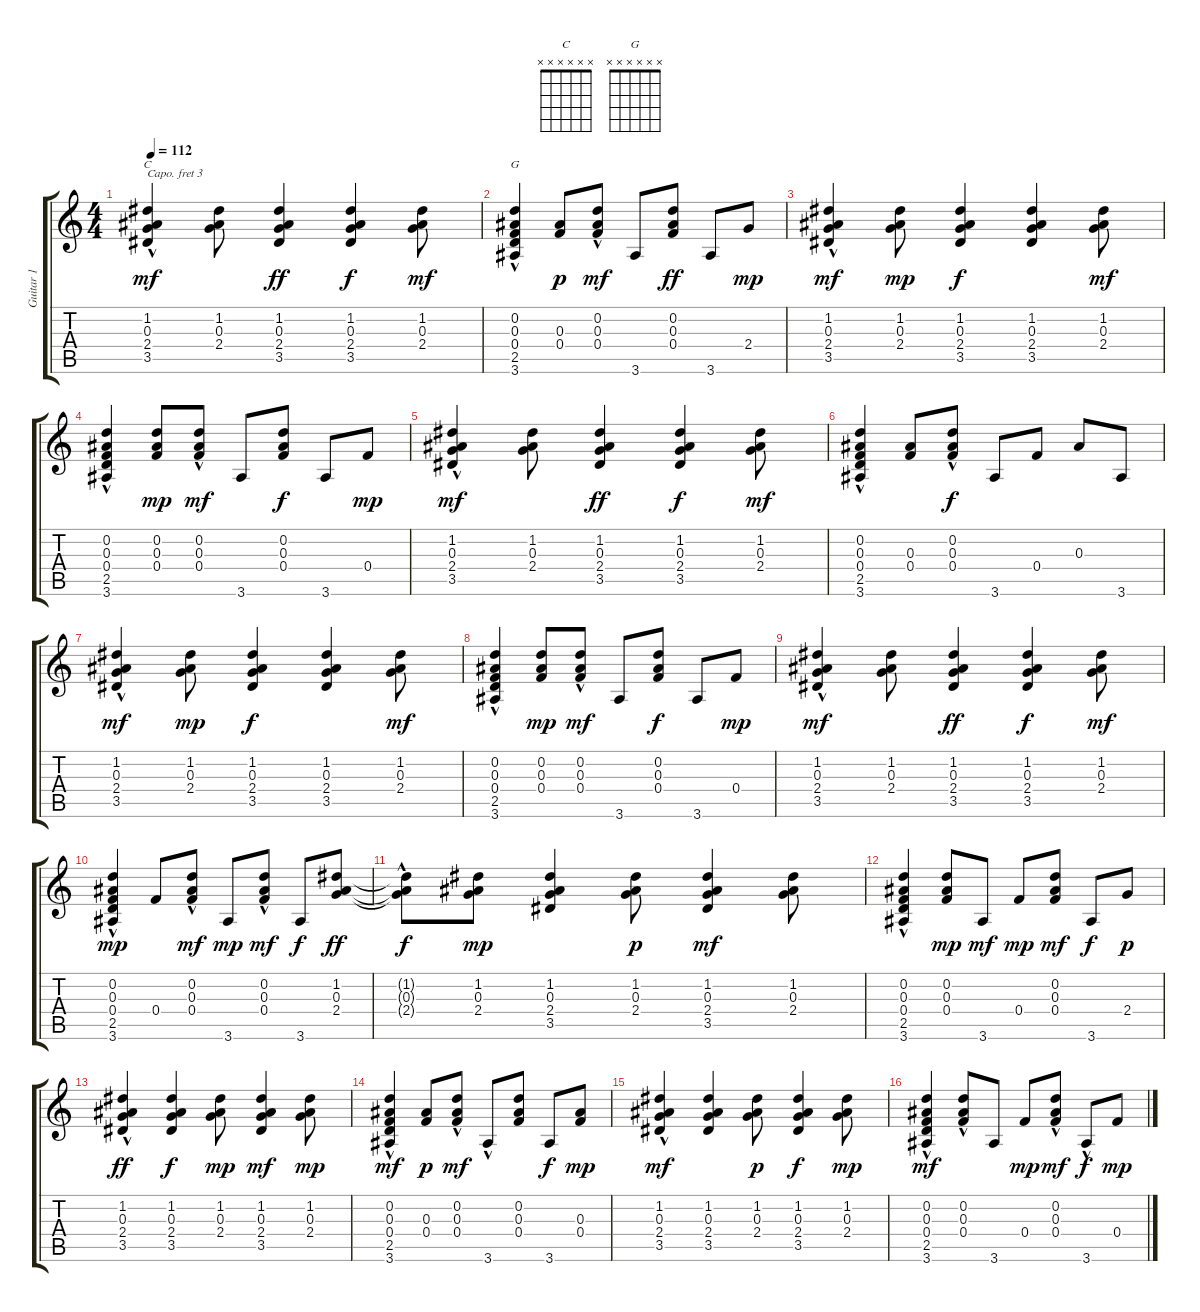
\track ("Guitar 1" "Guitar 1") {instrument acousticguitarsteel}
\staff {score tabs}
\capo 3
\tuning (E4 B3 G3 D3 A2 E2) {hide}
\chord ("C" x x x x x x) {firstfret 0}
\chord ("G" x x x x x x) {firstfret 0}
\ts (4 4)
\tempo 112
\clef g2
\ks c
(1.2 0.3{hac} 2.4 3.5).4{ch "C" dy mf} (1.2 0.3 2.4).8 (1.2 0.3 2.4 3.5).4{dy ff} (1.2 0.3 2.4 3.5).4{dy f} (1.2 0.3 2.4).8{dy mf} |
(0.2 0.3 0.4{hac} 2.5 3.6{hac}).4{ch "G"} (0.3 0.4).8{dy p} (0.2{hac} 0.3{hac} 0.4{hac}).8{dy mf} 3.6.8 (0.2 0.3 0.4).8{dy ff} 3.6.8 2.4.8{dy mp} |
(1.2{hac} 0.3{hac} 2.4{hac} 3.5).4{dy mf} (1.2 0.3 2.4).8{dy mp} (1.2 0.3 2.4 3.5).4{dy f} (1.2 0.3 2.4 3.5).4 (1.2 0.3 2.4).8{dy mf} |
(0.2{hac} 0.3 0.4 2.5 3.6{hac}).4 (0.2 0.3 0.4).8{dy mp} (0.2{hac} 0.3{hac} 0.4{hac}).8{dy mf} 3.6.8 (0.2 0.3 0.4).8{dy f} 3.6.8 0.4.8{dy mp} |
(1.2 0.3{hac} 2.4 3.5).4{dy mf} (1.2 0.3 2.4).8 (1.2 0.3 2.4 3.5).4{dy ff} (1.2 0.3 2.4 3.5).4{dy f} (1.2 0.3 2.4).8{dy mf} |
(0.2 0.3 0.4 2.5 3.6{hac}).4 (0.3 0.4).8 (0.2 0.3{hac} 0.4).8{dy f} 3.6.8 0.4.8 0.3.8 3.6.8 |
(1.2{hac} 0.3{hac} 2.4{hac} 3.5).4{dy mf} (1.2 0.3 2.4).8{dy mp} (1.2 0.3 2.4 3.5).4{dy f} (1.2 0.3 2.4 3.5).4 (1.2 0.3 2.4).8{dy mf} |
(0.2{hac} 0.3 0.4 2.5 3.6{hac}).4 (0.2 0.3 0.4).8{dy mp} (0.2{hac} 0.3{hac} 0.4{hac}).8{dy mf} 3.6.8 (0.2 0.3 0.4).8{dy f} 3.6.8 0.4.8{dy mp} |
(1.2 0.3{hac} 2.4 3.5).4{dy mf} (1.2 0.3 2.4).8 (1.2 0.3 2.4 3.5).4{dy ff} (1.2 0.3 2.4 3.5).4{dy f} (1.2 0.3 2.4).8{dy mf} |
(0.2 0.3 0.4 2.5 3.6{hac}).4{dy mp} 0.4.8 (0.2{hac} 0.3{hac} 0.4{hac}).8{dy mf} 3.6.8{dy mp} (0.2{hac} 0.3 0.4).8{dy mf} 3.6.8{dy f} (1.2 0.3 2.4).8{dy ff} |
(1.2{hac t} 0.3{hac t} 2.4{hac t}).8{dy f} (1.2 0.3 2.4).8{dy mp} (1.2 0.3 2.4 3.5).4 (1.2 0.3 2.4).8{dy p} (1.2 0.3 2.4 3.5).4{dy mf} (1.2 0.3 2.4).8 |
(0.2{hac} 0.3{hac} 0.4 2.5 3.6).4 (0.2 0.3 0.4).8{dy mp} 3.6.8{dy mf} 0.4.8{dy mp} (0.2 0.3 0.4).8{dy mf} 3.6.8{dy f} 2.4.8{dy p} |
(1.2{hac} 0.3 2.4{hac} 3.5).4{dy ff} (1.2 0.3 2.4 3.5).4{dy f} (1.2 0.3 2.4).8{dy mp} (1.2 0.3 2.4 3.5).4{dy mf} (1.2 0.3 2.4).8{dy mp} |
(0.2 0.3 0.4 2.5 3.6{hac}).4{dy mf} (0.3 0.4).8{dy p} (0.2{hac} 0.3{hac} 0.4{hac}).8{dy mf} 3.6{hac}.8 (0.2 0.3 0.4).8 3.6.8{dy f} (0.3 0.4).8{dy mp} |
(1.2{hac} 0.3{hac} 2.4{hac} 3.5).4{dy mf} (1.2 0.3 2.4 3.5).4 (1.2 0.3 2.4).8{dy p} (1.2 0.3 2.4 3.5).4{dy f} (1.2 0.3 2.4).8{dy mp} |
(0.2{hac} 0.3{hac} 0.4{hac} 2.5 3.6).4{dy mf} (0.2 0.3{hac} 0.4{hac}).8 3.6.8 0.4.8{dy mp} (0.2 0.3 0.4{hac}).8{dy mf} 3.6{hac}.8{dy f} 0.4.8{dy mp}
